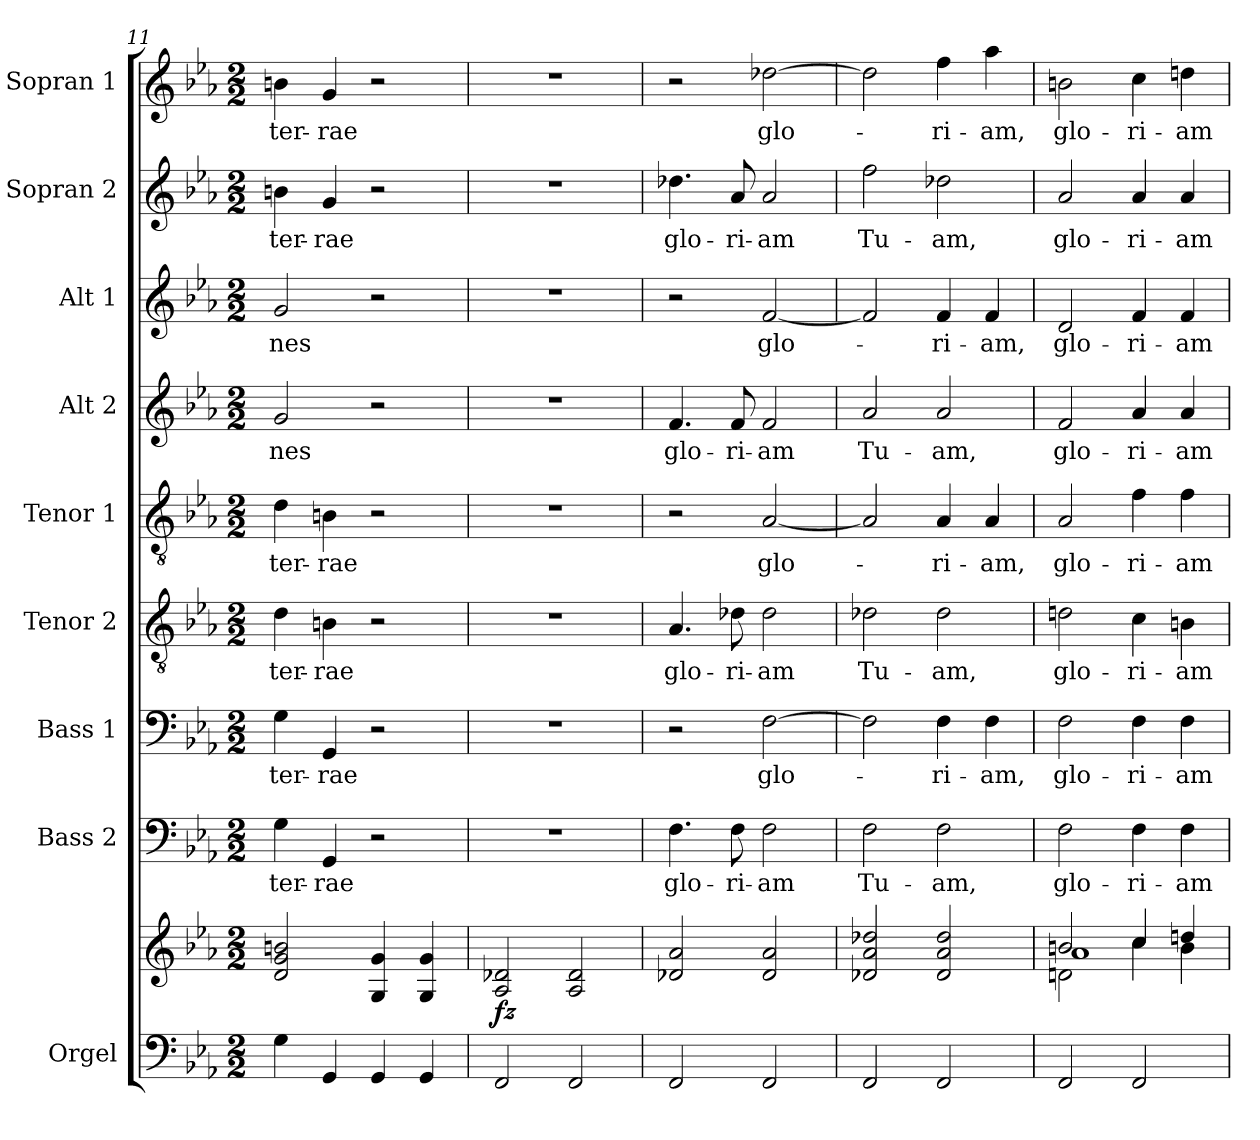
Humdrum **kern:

**kern	**kern	**dynam	**kern	**text	**kern	**text	**kern	**text	**kern	**text	**kern	**text	**kern	**text	**kern	**text	**kern	**text
*part9	*part9	*part9	*part8	*part8	*part7	*part7	*part6	*part6	*part5	*part5	*part4	*part4	*part3	*part3	*part2	*part2	*part1	*part1
*staff10	*staff9	*staff9/10	*staff8	*staff8	*staff7	*staff7	*staff6	*staff6	*staff5	*staff5	*staff4	*staff4	*staff3	*staff3	*staff2	*staff2	*staff1	*staff1
*I"Orgel	*	*	*I"Bass 2	*	*I"Bass 1	*	*I"Tenor 2	*	*I"Tenor 1	*	*I"Alt 2	*	*I"Alt 1	*	*I"Sopran 2	*	*I"Sopran 1	*
*I'Org.	*	*	*I'B. 2	*	*I'B. 1	*	*I'T. 2	*	*I'T. 1	*	*I'A. 2	*	*I'A. 1	*	*I'S. 2	*	*I'S. 1	*
!!LO:PB:g=z
*clefF4	*clefG2	*	*clefF4	*	*clefF4	*	*clefGv2	*	*clefGv2	*	*clefG2	*	*clefG2	*	*clefG2	*	*clefG2	*
*k[b-e-a-]	*k[b-e-a-]	*	*k[b-e-a-]	*	*k[b-e-a-]	*	*k[b-e-a-]	*	*k[b-e-a-]	*	*k[b-e-a-]	*	*k[b-e-a-]	*	*k[b-e-a-]	*	*k[b-e-a-]	*
*E-:	*E-:	*	*E-:	*	*E-:	*	*E-:	*	*E-:	*	*E-:	*	*E-:	*	*E-:	*	*E-:	*
*M2/2	*M2/2	*	*M2/2	*	*M2/2	*	*M2/2	*	*M2/2	*	*M2/2	*	*M2/2	*	*M2/2	*	*M2/2	*
=11	=11	=11	=11	=11	=11	=11	=11	=11	=11	=11	=11	=11	=11	=11	=11	=11	=11	=11
!	!	!	!	!LO:LY:b	!	!LO:LY:b	!	!LO:LY:b	!	!LO:LY:b	!	!LO:LY:b	!	!LO:LY:b	!	!LO:LY:b	!	!LO:LY:b
4G\	2d/ 2g/ 2bn/	.	4G\	ter-	4G\	ter-	4d\	ter-	4d\	ter-	2g/	-nes	2g/	-nes	4bn\	ter-	4bn\	ter-
!	!	!	!	!LO:LY:b	!	!LO:LY:b	!	!LO:LY:b	!	!LO:LY:b	!	!	!	!	!	!LO:LY:b	!	!LO:LY:b
4GG/	.	.	4GG/	-rae	4GG/	-rae	4Bn\	-rae	4Bn\	-rae	.	.	.	.	4g/	-rae	4g/	-rae
4GG/	4G/ 4g/	.	2r	.	2r	.	2r	.	2r	.	2r	.	2r	.	2r	.	2r	.
4GG/	4G/ 4g/	.	.	.	.	.	.	.	.	.	.	.	.	.	.	.	.	.
=12	=12	=12	=12	=12	=12	=12	=12	=12	=12	=12	=12	=12	=12	=12	=12	=12	=12	=12
!	!	!LO:DY:b	!	!	!	!	!	!	!	!	!	!	!	!	!	!	!	!
2FF/	2A-/ 2d-X/	fz	1r	.	1r	.	1r	.	1r	.	1r	.	1r	.	1r	.	1r	.
2FF/	2A-/ 2d-/	.	.	.	.	.	.	.	.	.	.	.	.	.	.	.	.	.
=13	=13	=13	=13	=13	=13	=13	=13	=13	=13	=13	=13	=13	=13	=13	=13	=13	=13	=13
!	!	!	!	!LO:LY:b	!	!	!	!LO:LY:b	!	!	!	!LO:LY:b	!	!	!	!LO:LY:b	!	!
2FF/	2d-X/ 2a-/	.	4.F\	glo-	2r	.	4.A-/	glo-	2r	.	4.f/	glo-	2r	.	4.dd-X\	glo-	2r	.
!	!	!	!	!LO:LY:b	!	!	!	!LO:LY:b	!	!	!	!LO:LY:b	!	!	!	!LO:LY:b	!	!
.	.	.	8F\	-ri-	.	.	8d-X\	-ri-	.	.	8f/	-ri-	.	.	8a-/	-ri-	.	.
!	!	!	!	!LO:LY:b	!	!LO:LY:b	!	!LO:LY:b	!	!LO:LY:b	!	!LO:LY:b	!	!LO:LY:b	!	!LO:LY:b	!	!LO:LY:b
2FF/	2d-/ 2a-/	.	2F\	-am	[2F\	glo-	2d-\	-am	[2A-/	glo-	2f/	-am	[2f/	glo-	2a-/	-am	[2dd-X\	glo-
=14	=14	=14	=14	=14	=14	=14	=14	=14	=14	=14	=14	=14	=14	=14	=14	=14	=14	=14
!	!	!	!	!LO:LY:b	!	!	!	!LO:LY:b	!	!	!	!LO:LY:b	!	!	!	!LO:LY:b	!	!
2FF/	2d-X/ 2a-/ 2dd-X/	.	2F\	Tu-	2F\]	.	2d-X\	Tu-	2A-/]	.	2a-/	Tu-	2f/]	.	2ff\	Tu-	2dd-\]	.
!	!	!	!	!LO:LY:b	!	!LO:LY:b	!	!LO:LY:b	!	!LO:LY:b	!	!LO:LY:b	!	!LO:LY:b	!	!LO:LY:b	!	!LO:LY:b
2FF/	2d-/ 2a-/ 2dd-/	.	2F\	-am,	4F\	-ri-	2d-\	-am,	4A-/	-ri-	2a-/	-am,	4f/	-ri-	2dd-X\	-am,	4ff\	-ri-
!	!	!	!	!	!	!LO:LY:b	!	!	!	!LO:LY:b	!	!	!	!LO:LY:b	!	!	!	!LO:LY:b
.	.	.	.	.	4F\	-am,	.	.	4A-/	-am,	.	.	4f/	-am,	.	.	4aa-\	-am,
=15	=15	=15	=15	=15	=15	=15	=15	=15	=15	=15	=15	=15	=15	=15	=15	=15	=15	=15
*	*^	*	*	*	*	*	*	*	*	*	*	*	*	*	*	*	*	*
*	*	*^	*	*	*	*	*	*	*	*	*	*	*	*	*	*	*	*	*
!	!	!	!	!	!	!LO:LY:b	!	!LO:LY:b	!	!LO:LY:b	!	!LO:LY:b	!	!LO:LY:b	!	!LO:LY:b	!	!LO:LY:b	!	!LO:LY:b
2FF/	2bn/	2dn\	1a-	.	2F\	glo-	2F\	glo-	2dn\	glo-	2A-/	glo-	2f/	glo-	2d/	glo-	2a-/	glo-	2bn\	glo-
!	!	!	!	!	!	!LO:LY:b	!	!LO:LY:b	!	!LO:LY:b	!	!LO:LY:b	!	!LO:LY:b	!	!LO:LY:b	!	!LO:LY:b	!	!LO:LY:b
2FF/	4cc/	4cc\	.	.	4F\	-ri-	4F\	-ri-	4c\	-ri-	4f\	-ri-	4a-/	-ri-	4f/	-ri-	4a-/	-ri-	4cc\	-ri-
!	!	!	!	!	!	!LO:LY:b	!	!LO:LY:b	!	!LO:LY:b	!	!LO:LY:b	!	!LO:LY:b	!	!LO:LY:b	!	!LO:LY:b	!	!LO:LY:b
.	4ddn/	4b\	.	.	4F\	-am	4F\	-am	4Bn\	-am	4f\	-am	4a-/	-am	4f/	-am	4a-/	-am	4ddn\	-am
*	*v	*v	*v	*	*	*	*	*	*	*	*	*	*	*	*	*	*	*	*	*
=	=	=	=	=	=	=	=	=	=	=	=	=	=	=	=	=	=	=
*-	*-	*-	*-	*-	*-	*-	*-	*-	*-	*-	*-	*-	*-	*-	*-	*-	*-	*-
